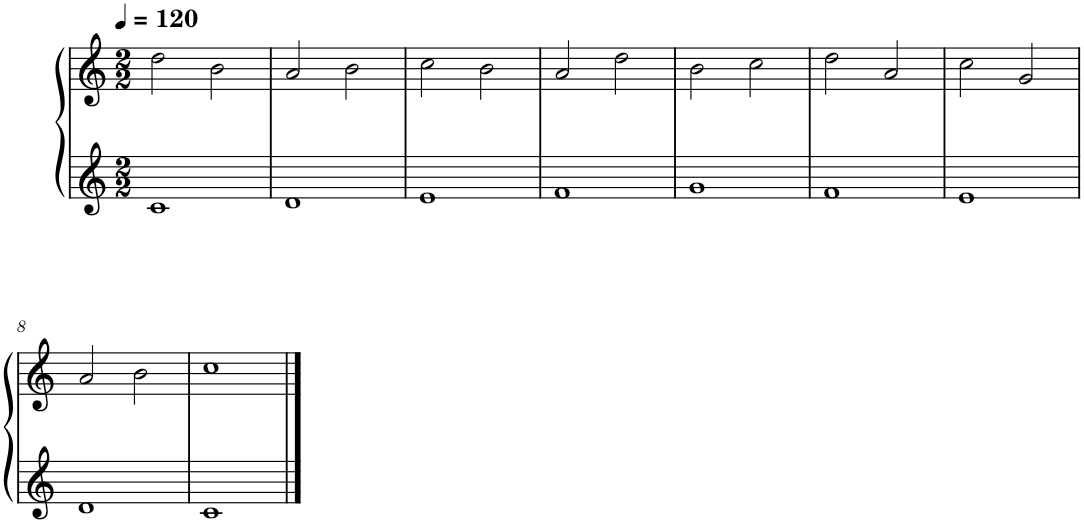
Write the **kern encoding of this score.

**kern	**kern
*part1	*part1
*staff2	*staff1
*I"Piano, Piano, Piano	*
*I'Pno.	*
*clefG2	*clefG2
*k[]	*k[]
*M2/2	*M2/2
*MM120	*MM120
=1	=1
1c	2dd\
.	2b\
=2	=2
1d	2a/
.	2b\
=3	=3
1e	2cc\
.	2b\
=4	=4
1f	2a/
.	2dd\
=5	=5
1g	2b\
.	2cc\
=6	=6
1f	2dd\
.	2a/
=7	=7
1e	2cc\
.	2g/
!!LO:LB:g=z
=8	=8
1d	2a/
.	2b\
=9	=9
1c	1cc
==	==
*-	*-
